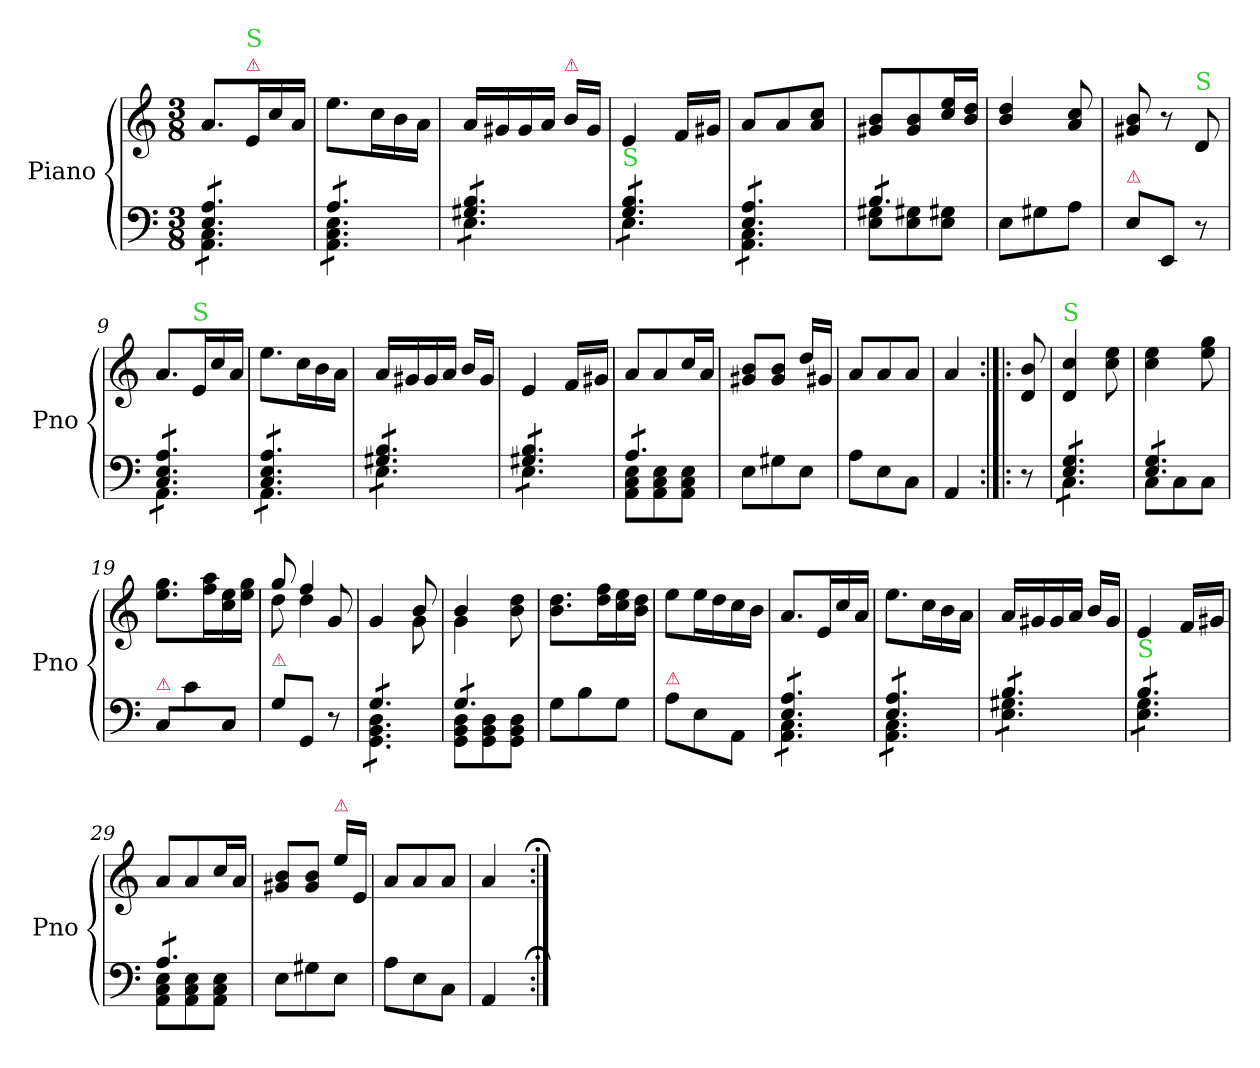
**kern	**kern
*part2	*part1
*staff2	*staff1
*I"Piano	*I"Piano
*I'Pno	*I'Pno
*clefF4	*clefG2
*k[]	*k[]
*M3/8	*M3/8
=1	=1
*^	*
!LO:TX:a:color=crimson:t=⚠	!	!
*tremolo	*	*
8E/ 8A/L	8AA\ 8C\L	8.a/L
8E/ 8A/	8AA\ 8C\	.
!	!	!LO:TX:a:color=crimson:t=⚠
!	!	!LO:TX:a:color=limegreen:t=S
.	.	16e/L
8E/ 8A/J	8AA\ 8C\J	16cc/
.	.	16a/JJ
=2	=2	=2
8A/L	8AA\ 8C\ 8E\L	8.ee\L
8A/	8AA\ 8C\ 8E\	.
.	.	16cc\L
8A/J	8AA\ 8C\ 8E\J	16b\
.	.	16a\JJ
=3	=3	=3
8G#X/ 8B/L	8E\L	16a/LL
.	.	16g#X/
8G#X/ 8B/	8E\	16g#/
.	.	16a/JJ
!	!	!LO:TX:a:color=crimson:t=⚠
8G#X/ 8B/J	8E\J	16b/LL
.	.	16g#/JJ
=4	=4	=4
!LO:TX:a:color=limegreen:t=S	!	!
8G/ 8B/L	8E\L	4e/
8G/ 8B/	8E\	.
8G/ 8B/J	8E\J	16f/LL
.	.	16g#X/JJ
=5	=5	=5
8E/ 8A/L	8AA\ 8C\L	8a/L
8E/ 8A/	8AA\ 8C\	8a/
8E/ 8A/J	8AA\ 8C\J	8a/ 8cc/J
=6	=6	=6
8B/L	8E\ 8G#X\L	8g#X/ 8b/L
8B/	8E\ 8G#X\	8g#/ 8b/
8B/J	8E\ 8G#X\J	16cc/ 16ee/L
*Xtremolo	*	*
.	.	16b/ 16dd/JJ
*v	*v	*
=7	=7
8E\L	4b/ 4dd/
8G#X\	.
8A\J	8a/ 8cc/
=8	=8
!LO:TX:a:color=crimson:t=⚠	!
8E\L	8g#X/ 8b/
8EE/J	8r
!	!LO:TX:a:color=limegreen:t=S
8r	8d/
=9	=9
*^	*
*tremolo	*	*
8C/ 8E/ 8A/L	8AA\L	8.a/L
8C/ 8E/ 8A/	8AA\	.
!	!	!LO:TX:a:color=limegreen:t=S
.	.	16e/L
8C/ 8E/ 8A/J	8AA\J	16cc/
.	.	16a/JJ
=10	=10	=10
8C/ 8E/ 8A/L	8AA\L	8.ee\L
8C/ 8E/ 8A/	8AA\	.
.	.	16cc\L
8C/ 8E/ 8A/J	8AA\J	16b\
.	.	16a\JJ
=11	=11	=11
8G#X/ 8B/L	8E\L	16a/LL
.	.	16g#X/
8G#X/ 8B/	8E\	16g#/
.	.	16a/JJ
8G#X/ 8B/J	8E\J	16b/LL
.	.	16g#/JJ
=12	=12	=12
8G#X/ 8B/L	8E\L	4e/
8G#X/ 8B/	8E\	.
8G#X/ 8B/J	8E\J	16f/LL
.	.	16g#X/JJ
=13	=13	=13
8A/L	8AA\ 8C\ 8E\L	8a/L
8A/	8AA\ 8C\ 8E\	8a/
8A/J	8AA\ 8C\ 8E\J	16cc/L
*Xtremolo	*	*
.	.	16a/JJ
*v	*v	*
=14	=14
8E\L	8g#X/ 8b/L
8G#X\	8g#/ 8b/J
8E\J	16dd/LL
.	16g#X/JJ
=15	=15
8A\L	8a/L
8E\	8a/
8C\J	8a/J
=	=
4AA/	4a/
=16:|!|:	=16:|!|:
8r	8d/ 8b/
=17	=17
*^	*
!	!	!LO:TX:a:color=limegreen:t=S
*tremolo	*	*
8E/ 8G/L	8C\L	4d/ 4cc/
8E/ 8G/	8C\	.
8E/ 8G/J	8C\J	8cc\ 8ee\
=18	=18	=18
8E/ 8G/L	8C\L	4cc\ 4ee\
8E/ 8G/	8C\	.
8E/ 8G/J	8C\J	8ee\ 8gg\
*Xtremolo	*	*
*v	*v	*
=19	=19
!LO:TX:a:color=crimson:t=⚠	!
8C/L	8.ee\ 8.gg\L
8c\	.
.	16ff\ 16aa\L
8C/J	16cc\ 16ee\
.	16ee\ 16gg\JJ
=20	=20
*	*^
!LO:TX:a:color=crimson:t=⚠	!	!
8G\L	8gg/	8dd\
!	!LO:N:vis=4	!
8GG/J	8ff/	4dd\
8r	8g/	.
=21	=21	=21
*^	*	*
*tremolo	*	*	*
8G/L	8GG\ 8BB\ 8D\L	4g/	4ryy
8G/	8GG\ 8BB\ 8D\	.	.
8G/J	8GG\ 8BB\ 8D\J	8b/	8g\
=22	=22	=22	=22
8G/L	8GG\ 8BB\ 8D\L	4b/	4g\
8G/	8GG\ 8BB\ 8D\	.	.
8G/J	8GG\ 8BB\ 8D\J	8b\ 8dd\	8ryy
*Xtremolo	*	*	*
*v	*v	*	*
*	*v	*v
=23	=23
8G\L	8.b\ 8.dd\L
8B\	.
.	16dd\ 16ff\L
8G\J	16cc\ 16ee\
.	16b\ 16dd\JJ
=24	=24
!LO:TX:a:color=crimson:t=⚠	!
8A\L	8ee\L
8E\	16ee\L
.	16dd\
8AA/J	16cc\
.	16b\JJ
=25	=25
*^	*
*tremolo	*	*
8E/ 8A/L	8AA\ 8C\L	8.a/L
8E/ 8A/	8AA\ 8C\	.
.	.	16e/L
8E/ 8A/J	8AA\ 8C\J	16cc/
.	.	16a/JJ
=26	=26	=26
8E/ 8A/L	8AA\ 8C\L	8.ee\L
8E/ 8A/	8AA\ 8C\	.
.	.	16cc\L
8E/ 8A/J	8AA\ 8C\J	16b\
.	.	16a\JJ
=27	=27	=27
8B/L	8E\ 8G#X\L	16a/LL
.	.	16g#X/
8B/	8E\ 8G#X\	16g#/
.	.	16a/JJ
8B/J	8E\ 8G#X\J	16b/LL
.	.	16g#/JJ
=28	=28	=28
!LO:TX:a:color=limegreen:t=S	!	!
8B/L	8E\ 8G\L	4e/
8B/	8E\ 8G\	.
8B/J	8E\ 8G\J	16f/LL
.	.	16g#X/JJ
=29	=29	=29
8A/L	8AA\ 8C\ 8E\L	8a/L
8A/	8AA\ 8C\ 8E\	8a/
8A/J	8AA\ 8C\ 8E\J	16cc/L
*Xtremolo	*	*
.	.	16a/JJ
*v	*v	*
=30	=30
8E\L	8g#X/ 8b/L
8G#X\	8g#/ 8b/J
!	!LO:TX:a:color=crimson:t=⚠
8E/J	16ee/LL
.	16e/JJ
=31	=31
8A\L	8a/L
8E\	8a/
8C\J	8a/J
=32	=32
4AA/	4a/
=:|!;	=:|!;
*-	*-
